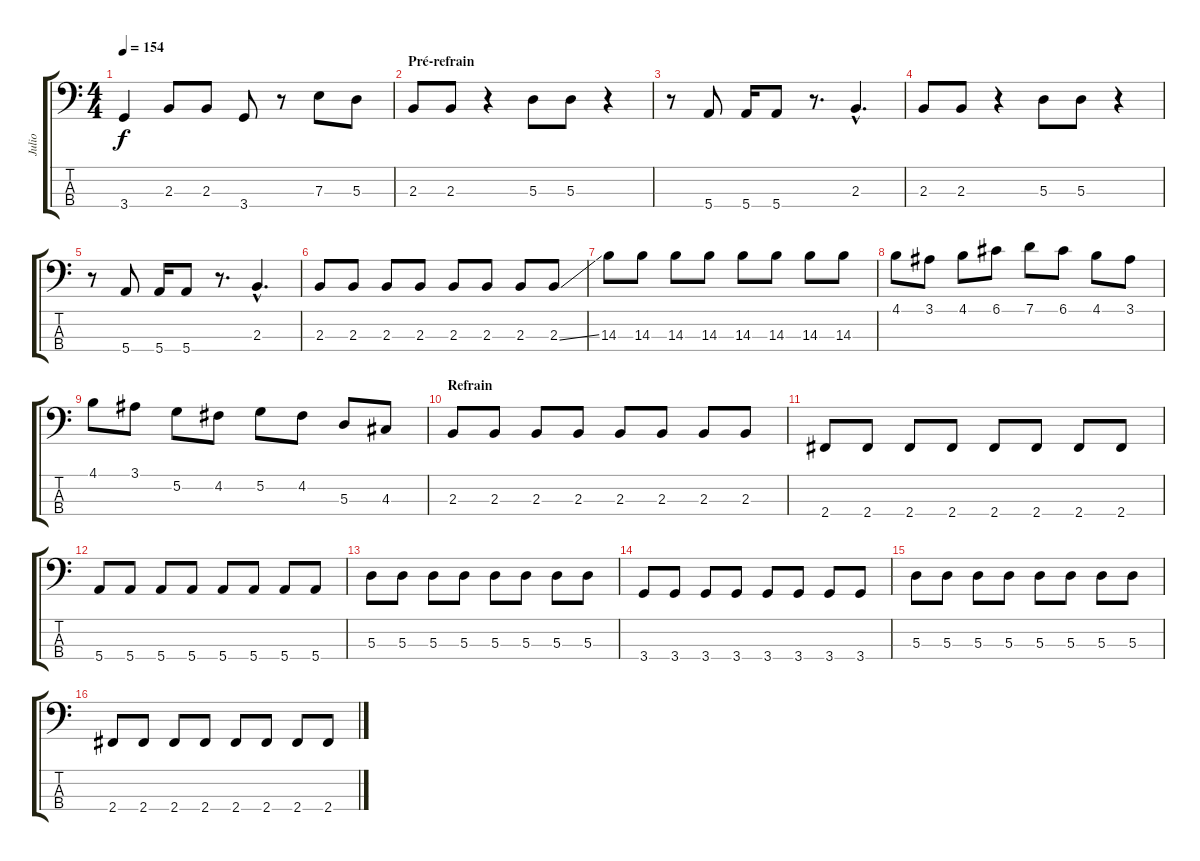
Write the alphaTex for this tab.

\track ("Julio" "Julio") {instrument electricbassfinger}
\staff {score tabs}
\tuning (G2 D2 A1 E1) {hide}
\ts (4 4)
\tempo 154
\clef f4
\ks c
3.4.4{dy f} 2.3.8 2.3.8 3.4.8 r.8 7.3.8 5.3.8 |
\section ("" "Pré-refrain")
2.3.8 2.3.8 r.4 5.3.8 5.3.8 r.4 |
r.8 5.4.8 5.4.16 5.4.8 r.8{d} 2.3{hac}.4{d} |
2.3.8 2.3.8 r.4 5.3.8 5.3.8 r.4 |
r.8 5.4.8 5.4.16 5.4.8 r.8{d} 2.3{hac}.4{d} |
2.3.8 2.3.8 2.3.8 2.3.8 2.3.8 2.3.8 2.3.8 2.3{ss}.8 |
14.3.8 14.3.8 14.3.8 14.3.8 14.3.8 14.3.8 14.3.8 14.3.8 |
4.1.8 3.1.8 4.1.8 6.1.8 7.1.8 6.1.8 4.1.8 3.1.8 |
4.1.8 3.1.8 5.2.8 4.2.8 5.2.8 4.2.8 5.3.8 4.3.8 |
\section ("" "Refrain")
2.3.8{volume 16} 2.3.8 2.3.8 2.3.8 2.3.8 2.3.8 2.3.8 2.3.8 |
2.4.8 2.4.8 2.4.8 2.4.8 2.4.8 2.4.8 2.4.8 2.4.8 |
5.4.8 5.4.8 5.4.8 5.4.8 5.4.8 5.4.8 5.4.8 5.4.8 |
5.3.8 5.3.8 5.3.8 5.3.8 5.3.8 5.3.8 5.3.8 5.3.8 |
3.4.8 3.4.8 3.4.8 3.4.8 3.4.8 3.4.8 3.4.8 3.4.8 |
5.3.8 5.3.8 5.3.8 5.3.8 5.3.8 5.3.8 5.3.8 5.3.8 |
2.4.8 2.4.8 2.4.8 2.4.8 2.4.8 2.4.8 2.4.8 2.4.8
